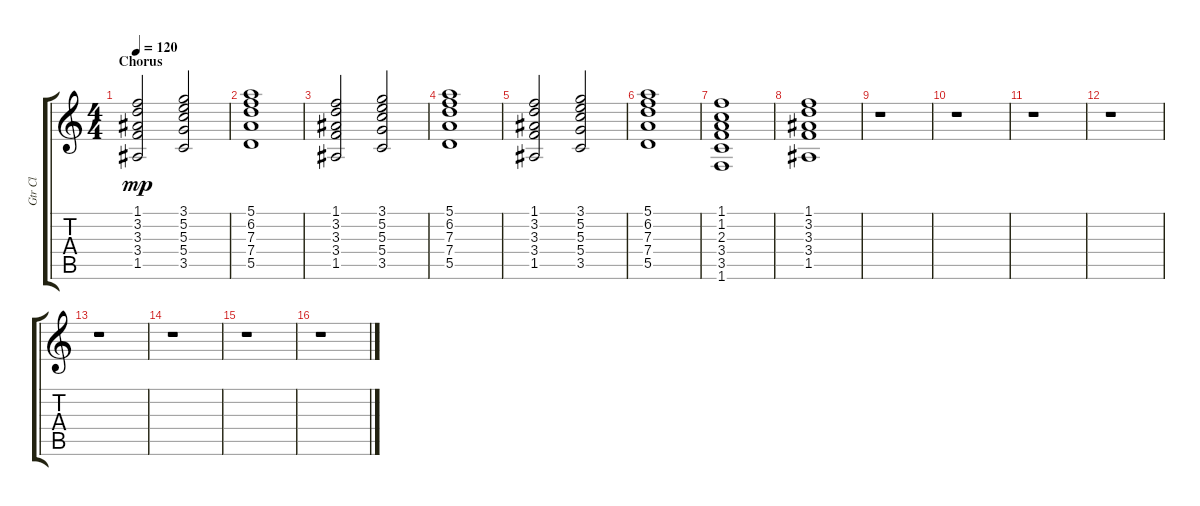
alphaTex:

\track ("Gtr Cl" "Gtr Cl") {instrument electricguitarclean}
\staff {score tabs}
\tuning (E4 B3 G3 D3 A2 E2) {hide}
\ts (4 4)
\section ("" "Chorus")
\tempo 120
\clef g2
\ks c
(1.1 3.2 3.3 3.4 1.5).2{dy mp} (3.1 5.2 5.3 5.4 3.5).2 |
(5.1 6.2 7.3 7.4 5.5).1 |
(1.1 3.2 3.3 3.4 1.5).2 (3.1 5.2 5.3 5.4 3.5).2 |
(5.1 6.2 7.3 7.4 5.5).1 |
(1.1 3.2 3.3 3.4 1.5).2 (3.1 5.2 5.3 5.4 3.5).2 |
(5.1 6.2 7.3 7.4 5.5).1 |
(1.1 1.2 2.3 3.4 3.5 1.6).1 |
(1.1 3.2 3.3 3.4 1.5).1 |
r.1 |
r.1 |
r.1 |
r.1 |
r.1 |
r.1 |
r.1 |
r.1
